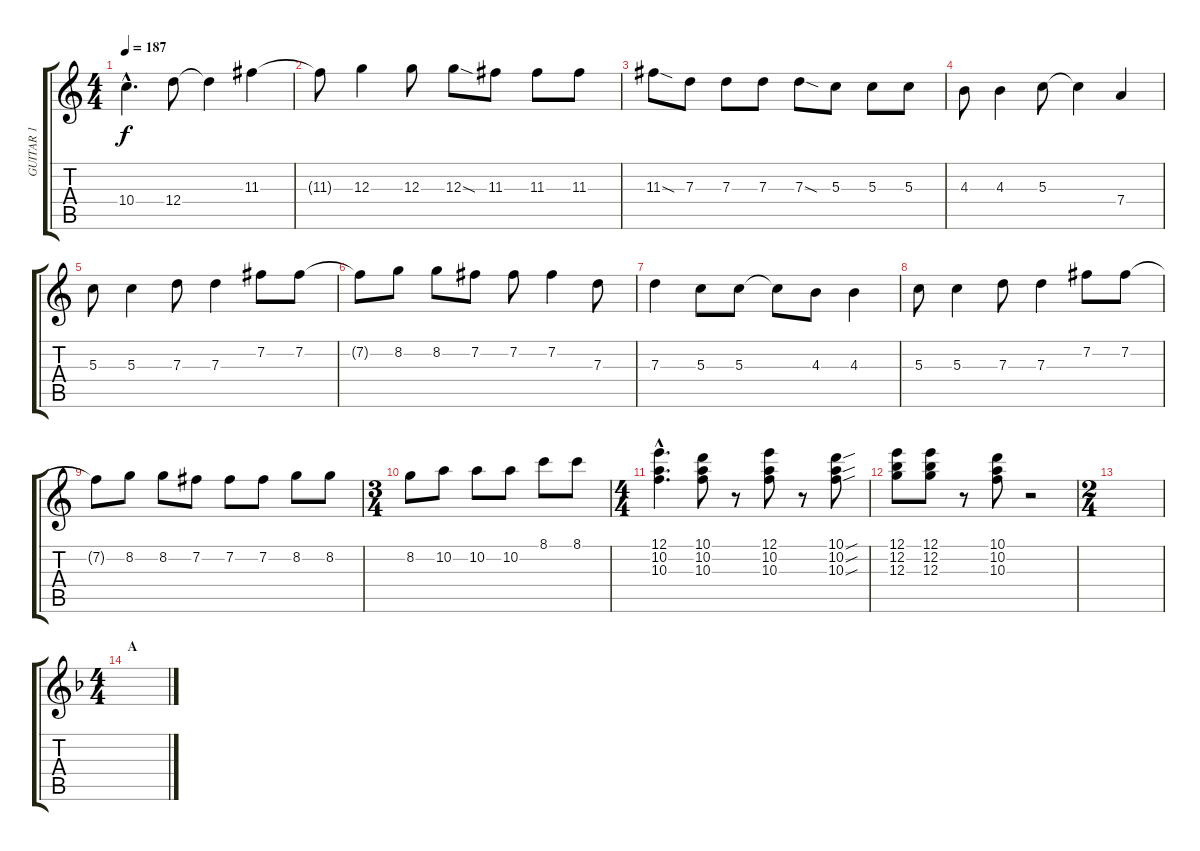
\track ("GUITAR 1" "GUITAR 1") {instrument distortionguitar}
\staff {score tabs}
\tuning (E4 B3 G3 D3 A2 E2) {hide}
\ts (4 4)
\tempo 187
\clef g2
\ks c
10.4{hac}.4{d dy f} 12.4.8 12.4{t}.4 11.3.4 |
11.3{t}.8 12.3.4 12.3.8 12.3{sod}.8 11.3.8 11.3.8 11.3.8 |
11.3{sod}.8 7.3.8 7.3.8 7.3.8 7.3{sod}.8 5.3.8 5.3.8 5.3.8 |
4.3.8 4.3.4 5.3.8 5.3{t}.4 7.4.4 |
5.3.8 5.3.4 7.3.8 7.3.4 7.2.8 7.2.8 |
7.2{t}.8 8.2.8 8.2.8 7.2.8 7.2.8 7.2.4 7.3.8 |
7.3.4 5.3.8 5.3.8 5.3{t}.8 4.3.8 4.3.4 |
5.3.8 5.3.4 7.3.8 7.3.4 7.2.8 7.2.8 |
7.2{t}.8 8.2.8 8.2.8 7.2.8 7.2.8 7.2.8 8.2.8 8.2.8 |
\ts (3 4)
8.2.8 10.2.8 10.2.8 10.2.8 8.1.8 8.1.8 |
\ts (4 4)
(12.1{hac} 10.2{hac} 10.3{hac}).4{d} (10.1 10.2 10.3).8 r.8 (12.1 10.2 10.3).8 r.8 (10.1{sou} 10.2{sou} 10.3{sou}).8 |
(12.1 12.2 12.3).8 (12.1 12.2 12.3).8 r.8 (10.1 10.2 10.3).8 r.2 |
\ts (2 4)
|
\ts (4 4)
\section ("" "A")
\ks dminor
